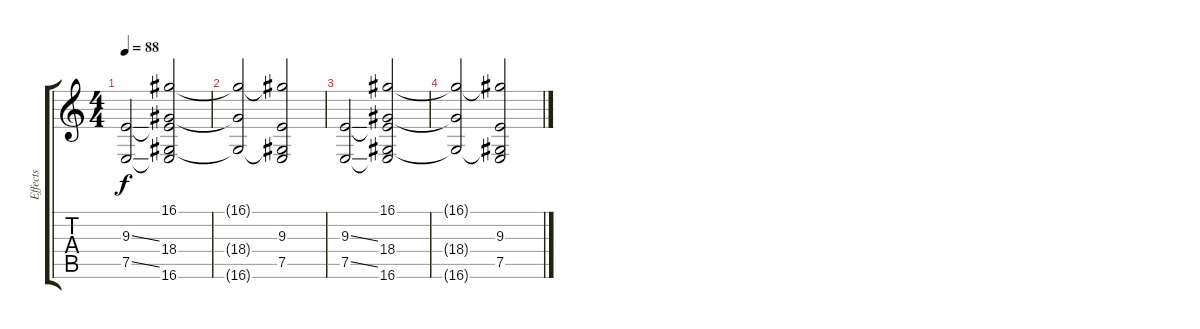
\track ("Effects" "Effects") {instrument reversecymbal}
\staff {score tabs}
\tuning (E4 B3 G3 D3 A2 E2) {hide}
\ts (4 4)
\tempo 88
\clef g2
\ks c
(9.3{ss} 7.5{ss}).2{dy f instrument reversecymbal} (16.1 9.3{t} 18.4 7.5{t} 16.6).2 |
(16.1{t} 18.4{t} 16.6{t}).2 (16.1{t} 9.3 7.5 16.6{t}).2 |
(9.3{ss} 7.5{ss}).2 (16.1 9.3{t} 18.4 7.5{t} 16.6).2 |
(16.1{t} 18.4{t} 16.6{t}).2 (16.1{t} 9.3 7.5 16.6{t}).2
